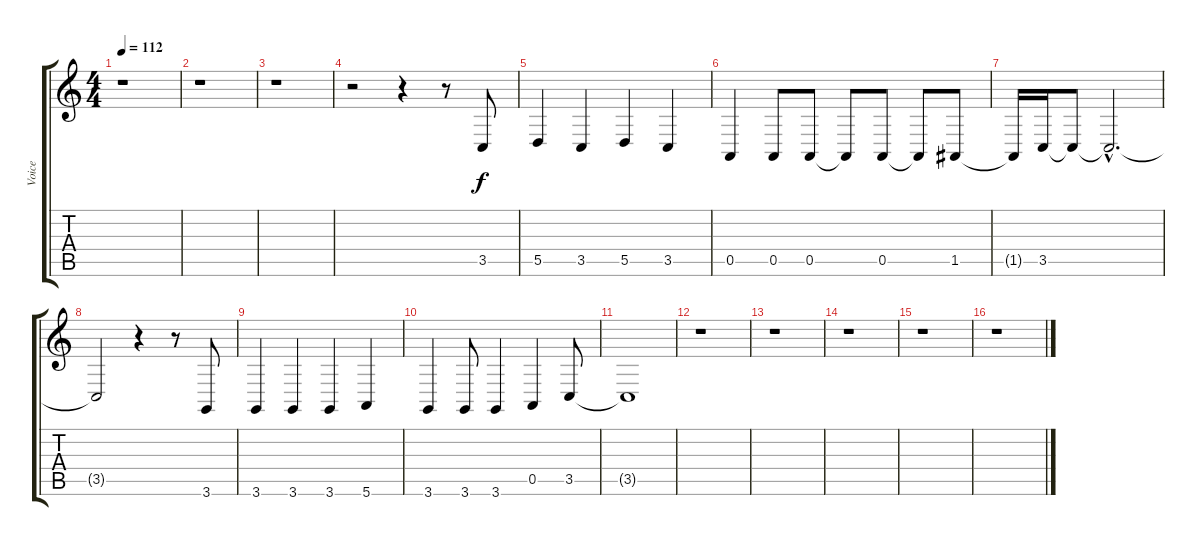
\track ("Voice" "Voice") {instrument harpsichord}
\staff {score tabs}
\tuning (E4 B3 G3 D3 A2 E2) {hide}
\ts (4 4)
\tempo 112
\clef g2
\ks c
r.1{dy f} |
r.1 |
r.1 |
r.2 r.4 r.8 3.5.8 |
5.5.4 3.5.4 5.5.4 3.5.4 |
0.5.4 0.5.8 0.5.8 0.5{t}.8 0.5.8 0.5{t}.8 1.5.8 |
1.5{t}.16 3.5.16 3.5{t}.8 3.5{hac t}.2{d} |
3.5{t}.2 r.4 r.8 3.6.8 |
3.6.4 3.6.4 3.6.4 5.6.4 |
3.6.4 3.6.8 3.6.4 0.5.4 3.5.8 |
3.5{t}.1 |
r.1 |
r.1 |
r.1 |
r.1 |
r.1
